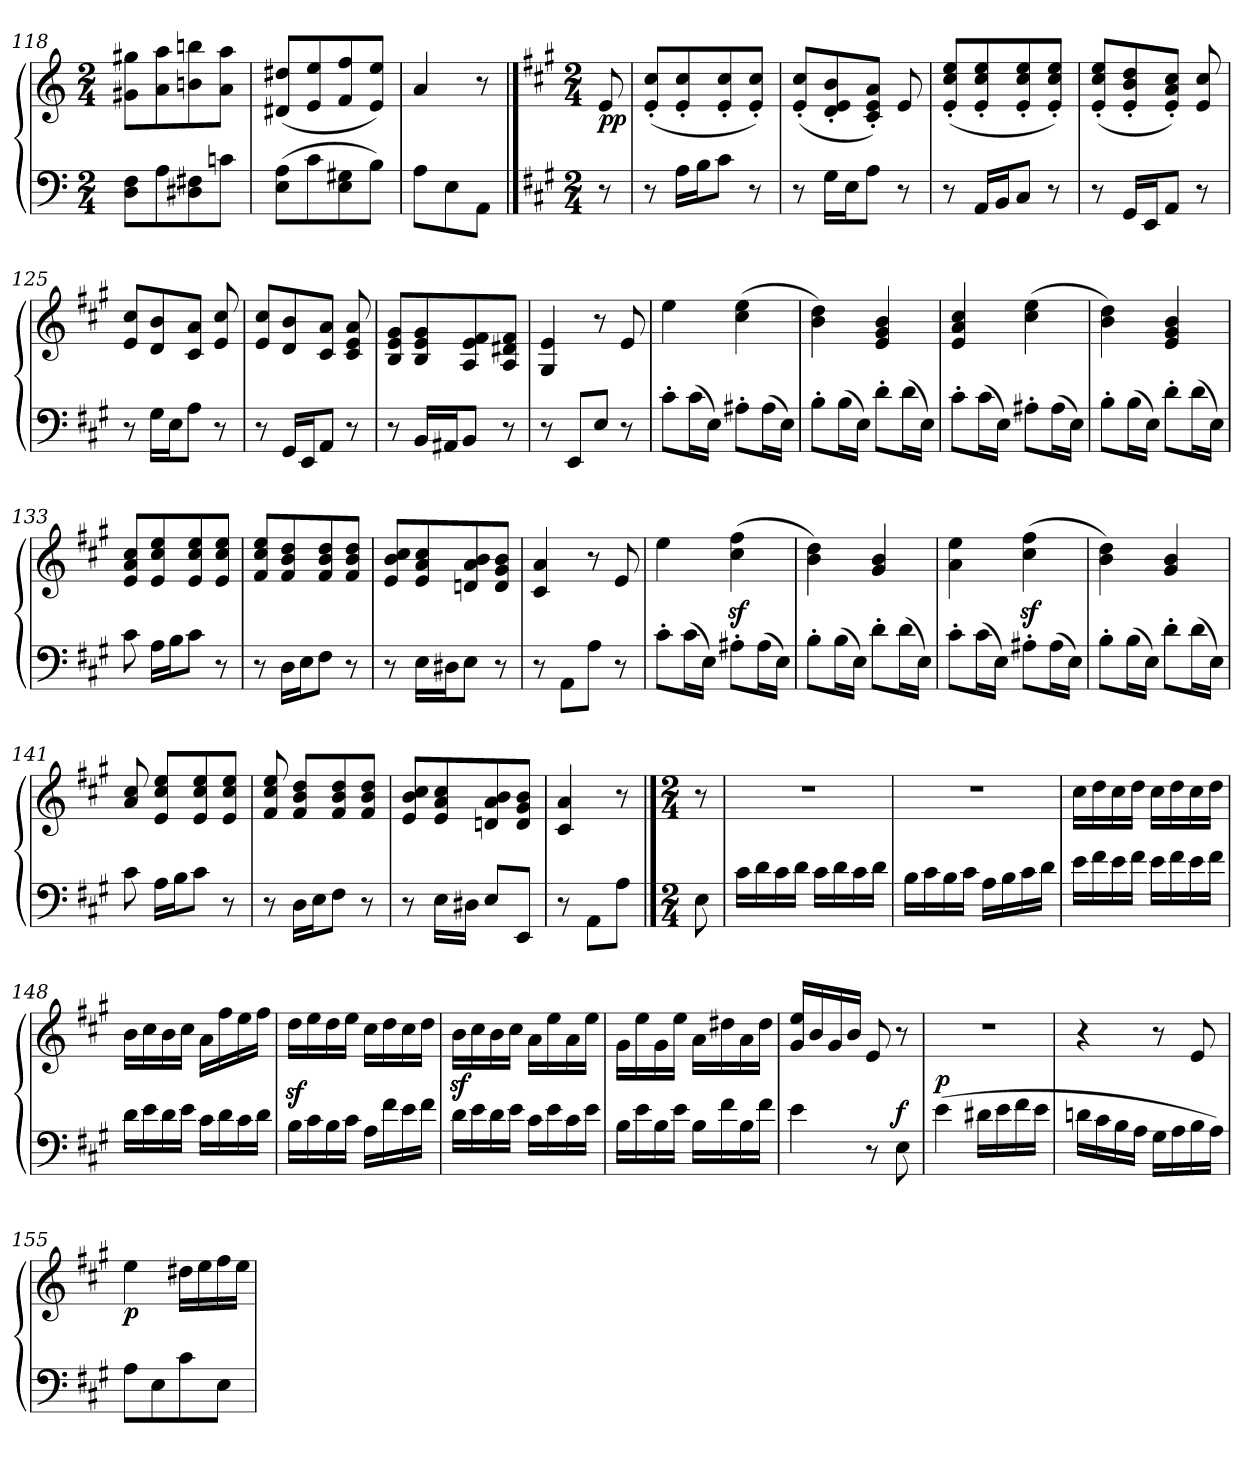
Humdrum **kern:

**kern	**kern	**dynam
*part1	*part1	*part1
*staff2	*staff1	*staff1/2
*clefF4	*clefG2	*
*k[]	*k[]	*
*M2/4	*M2/4	*
=118	=118	=118
8D\ 8F\L	8g#X\ 8gg#X\L	.
8A\	8a\ 8aa\	.
8D#X\ 8F#X\	8bn\ 8bbn\	.
8cn\J	8a\ 8aa\J	.
=119	=119	=119
(>8E\ 8A\L	(<8d#X/ 8dd#X/L	.
8c\	8e/ 8ee/	.
8E\ 8G#X\	8f/ 8ff/	.
8B\J)	8e/ 8ee/J)	.
=120	=120	=120
8A\L	4a/	.
8E\	.	.
8AA\J	8r	.
!!LO:LB:g=z
==120	==120	==120
*k[f#c#g#]	*k[f#c#g#]	*
*M2/4	*M2/4	*
!	!	!LO:DY:b
8r	8e/	pp
=121	=121	=121
8r	(<8e'/ 8cc#'/L	.
16A\LL	8e'/ 8cc#'/	.
16B\J	.	.
8c#\J	8e'/ 8cc#'/	.
8r	8e'/ 8cc#'/J)	.
=122	=122	=122
8r	(<8e'/ 8cc#'/L	.
16G#\LL	8d'/ 8e'/ 8b'/	.
16E\J	.	.
8A\J	8c#'/ 8e'/ 8a'/J)	.
8r	8e/	.
=123	=123	=123
8r	(<8e'/ 8cc#'/ 8ee'/L	.
16AA/LL	8e'/ 8cc#'/ 8ee'/	.
16BB/J	.	.
8C#/J	8e'/ 8cc#'/ 8ee'/	.
8r	8e'/ 8cc#'/ 8ee'/J)	.
=124	=124	=124
8r	(<8e'/ 8cc#'/ 8ee'/L	.
16GG#/LL	8e'/ 8b'/ 8dd'/	.
16EE/J	.	.
8AA/J	8e'/ 8a'/ 8cc#'/J)	.
8r	8e/ 8cc#/	.
=125	=125	=125
8r	8e/ 8cc#/L	.
16G#\LL	8d/ 8b/	.
16E\J	.	.
8A\J	8c#/ 8a/J	.
8r	8e/ 8cc#/	.
=126	=126	=126
8r	8e/ 8cc#/L	.
16GG#/LL	8d/ 8b/	.
16EE/J	.	.
8AA/J	8c#/ 8a/J	.
8r	8c#/ 8e/ 8a/	.
!!LO:LB:g=z
=127	=127	=127
8r	8B/ 8e/ 8g#/L	.
16BB/LL	8B/ 8e/ 8g#/	.
16AA#X/J	.	.
8BB/J	8A/ 8e/ 8f#/	.
8r	8A/ 8d#X/ 8f#/J	.
=128	=128	=128
8r	4G#/ 4e/	.
8EE/L	.	.
8E/J	8r	.
8r	8e/	.
=129	=129	=129
8c#'\L	4ee\	.
(>16c#\L	.	.
16E\JJ)	.	.
8A#X'\L	(>4cc#\ 4ee\	.
(>16A#\L	.	.
16E\JJ)	.	.
=130	=130	=130
8B'\L	4b\ 4dd\)	.
(>16B\L	.	.
16E\JJ)	.	.
8d'\L	4e/ 4g#/ 4b/	.
(>16d\L	.	.
16E\JJ)	.	.
=131	=131	=131
8c#'\L	4e/ 4a/ 4cc#/	.
(>16c#\L	.	.
16E\JJ)	.	.
8A#X'\L	(>4cc#\ 4ee\	.
(>16A#\L	.	.
16E\JJ)	.	.
=132	=132	=132
8B'\L	4b\ 4dd\)	.
(>16B\L	.	.
16E\JJ)	.	.
8d'\L	4e/ 4g#/ 4b/	.
(>16d\L	.	.
16E\JJ)	.	.
!!LO:LB:g=z
=133	=133	=133
8c#\	8e/ 8a/ 8cc#/L	.
16A\LL	8e/ 8cc#/ 8ee/	.
16B\J	.	.
8c#\J	8e/ 8cc#/ 8ee/	.
8r	8e/ 8cc#/ 8ee/J	.
=134	=134	=134
8r	8f#/ 8cc#/ 8ee/L	.
16D\LL	8f#/ 8b/ 8dd/	.
16E\J	.	.
8F#\J	8f#/ 8b/ 8dd/	.
8r	8f#/ 8b/ 8dd/J	.
=135	=135	=135
8r	8e/ 8b/ 8cc#/L	.
16E\LL	8e/ 8a/ 8cc#/	.
16D#X\J	.	.
8E\J	8dn/ 8a/ 8b/	.
8r	8d/ 8g#/ 8b/J	.
=136	=136	=136
8r	4c#/ 4a/	.
8AA\L	.	.
8A\J	8r	.
8r	8e/	.
=137	=137	=137
8c#'\L	4ee\	.
(>16c#\L	.	.
16E\JJ)	.	.
8A#X'\L	(>4cc#z<\ 4ff#z<\	.
(>16A#\L	.	.
16E\JJ)	.	.
=138	=138	=138
8B'\L	4b\ 4dd\)	.
(>16B\L	.	.
16E\JJ)	.	.
8d'\L	4g#/ 4b/	.
(>16d\L	.	.
16E\JJ)	.	.
!!LO:LB:g=z
=139	=139	=139
8c#'\L	4a\ 4ee\	.
(>16c#\L	.	.
16E\JJ)	.	.
8A#X'\L	(>4cc#z<\ 4ff#z<\	.
(>16A#\L	.	.
16E\JJ)	.	.
=140	=140	=140
8B'\L	4b\ 4dd\)	.
(>16B\L	.	.
16E\JJ)	.	.
8d'\L	4g#/ 4b/	.
(>16d\L	.	.
16E\JJ)	.	.
=141	=141	=141
8c#\	8a/ 8cc#/	.
16A\LL	8e/ 8cc#/ 8ee/L	.
16B\J	.	.
8c#\J	8e/ 8cc#/ 8ee/	.
8r	8e/ 8cc#/ 8ee/J	.
=142	=142	=142
8r	8f#/ 8cc#/ 8ee/	.
16D\LL	8f#/ 8b/ 8dd/L	.
16E\J	.	.
8F#\J	8f#/ 8b/ 8dd/	.
8r	8f#/ 8b/ 8dd/J	.
=143	=143	=143
8r	8e/ 8b/ 8cc#/L	.
16E\LL	8e/ 8a/ 8cc#/	.
16D#X\JJ	.	.
8E/L	8dn/ 8a/ 8b/	.
8EE/J	8d/ 8g#/ 8b/J	.
=144	=144	=144
8r	4c#/ 4a/	.
8AA\L	.	.
8A\J	8r	.
!!LO:PB:g=z
==144	==144	==144
*M2/4	*M2/4	*
!	!	!LO:DY:a=2
!	!	!LO:DY:n=1:a
8E\	8r	f Var. VI.
=145	=145	=145
16c#\LL	2r	.
16d\	.	.
16c#\	.	.
16d\JJ	.	.
16c#\LL	.	.
16d\	.	.
16c#\	.	.
16d\JJ	.	.
=146	=146	=146
16B\LL	2r	.
16c#\	.	.
16B\	.	.
16c#\JJ	.	.
16A\LL	.	.
16B\	.	.
16c#\	.	.
16d\JJ	.	.
=147	=147	=147
16e\LL	16cc#\LL	.
16f#\	16dd\	.
16e\	16cc#\	.
16f#\JJ	16dd\JJ	.
16e\LL	16cc#\LL	.
16f#\	16dd\	.
16e\	16cc#\	.
16f#\JJ	16dd\JJ	.
=148	=148	=148
16d\LL	16b\LL	.
16e\	16cc#\	.
16d\	16b\	.
16e\JJ	16cc#\JJ	.
16c#\LL	16a\LL	.
16d\	16ff#\	.
16c#\	16ee\	.
16d\JJ	16ff#\JJ	.
=149	=149	=149
16B\LL	16ddz<\LL	.
16c#\	16ee\	.
16B\	16dd\	.
16c#\JJ	16ee\JJ	.
16A\LL	16cc#\LL	.
16f#\	16dd\	.
16e\	16cc#\	.
16f#\JJ	16dd\JJ	.
!!LO:LB:g=z
=150	=150	=150
16d\LL	16bz<\LL	.
16e\	16cc#\	.
16d\	16b\	.
16e\JJ	16cc#\JJ	.
16c#\LL	16a\LL	.
16e\	16ee\	.
16c#\	16a\	.
16e\JJ	16ee\JJ	.
=151	=151	=151
16B\LL	16g#\LL	.
16e\	16ee\	.
16B\	16g#\	.
16e\JJ	16ee\JJ	.
16B\LL	16a\LL	.
16f#\	16dd#X\	.
16B\	16a\	.
16f#\JJ	16dd#\JJ	.
=152	=152	=152
4e\	16g#/ 16ee/LL	.
.	16b/	.
.	16g#/	.
.	16b/JJ	.
8r	8e/	.
!	!	!LO:DY:a=2
8E\	8r	f
=153	=153	=153
!	!	!LO:DY:a=2
(>4e\	2r	p
16d#X\LL	.	.
16e\	.	.
16f#\	.	.
16e\JJ	.	.
=154	=154	=154
16dn\LL	4r	.
16c#\	.	.
16B\	.	.
16A\JJ	.	.
16G#\LL	8r	.
16A\	.	.
16B\	8e/	.
16A\JJ)	.	.
=155	=155	=155
!	!	!LO:DY:b
8A\L	4ee\	p
8E\	.	.
8c#\	16dd#X\LL	.
.	16ee\	.
8E\J	16ff#\	.
.	16ee\JJ	.
=	=	=
*-	*-	*-
